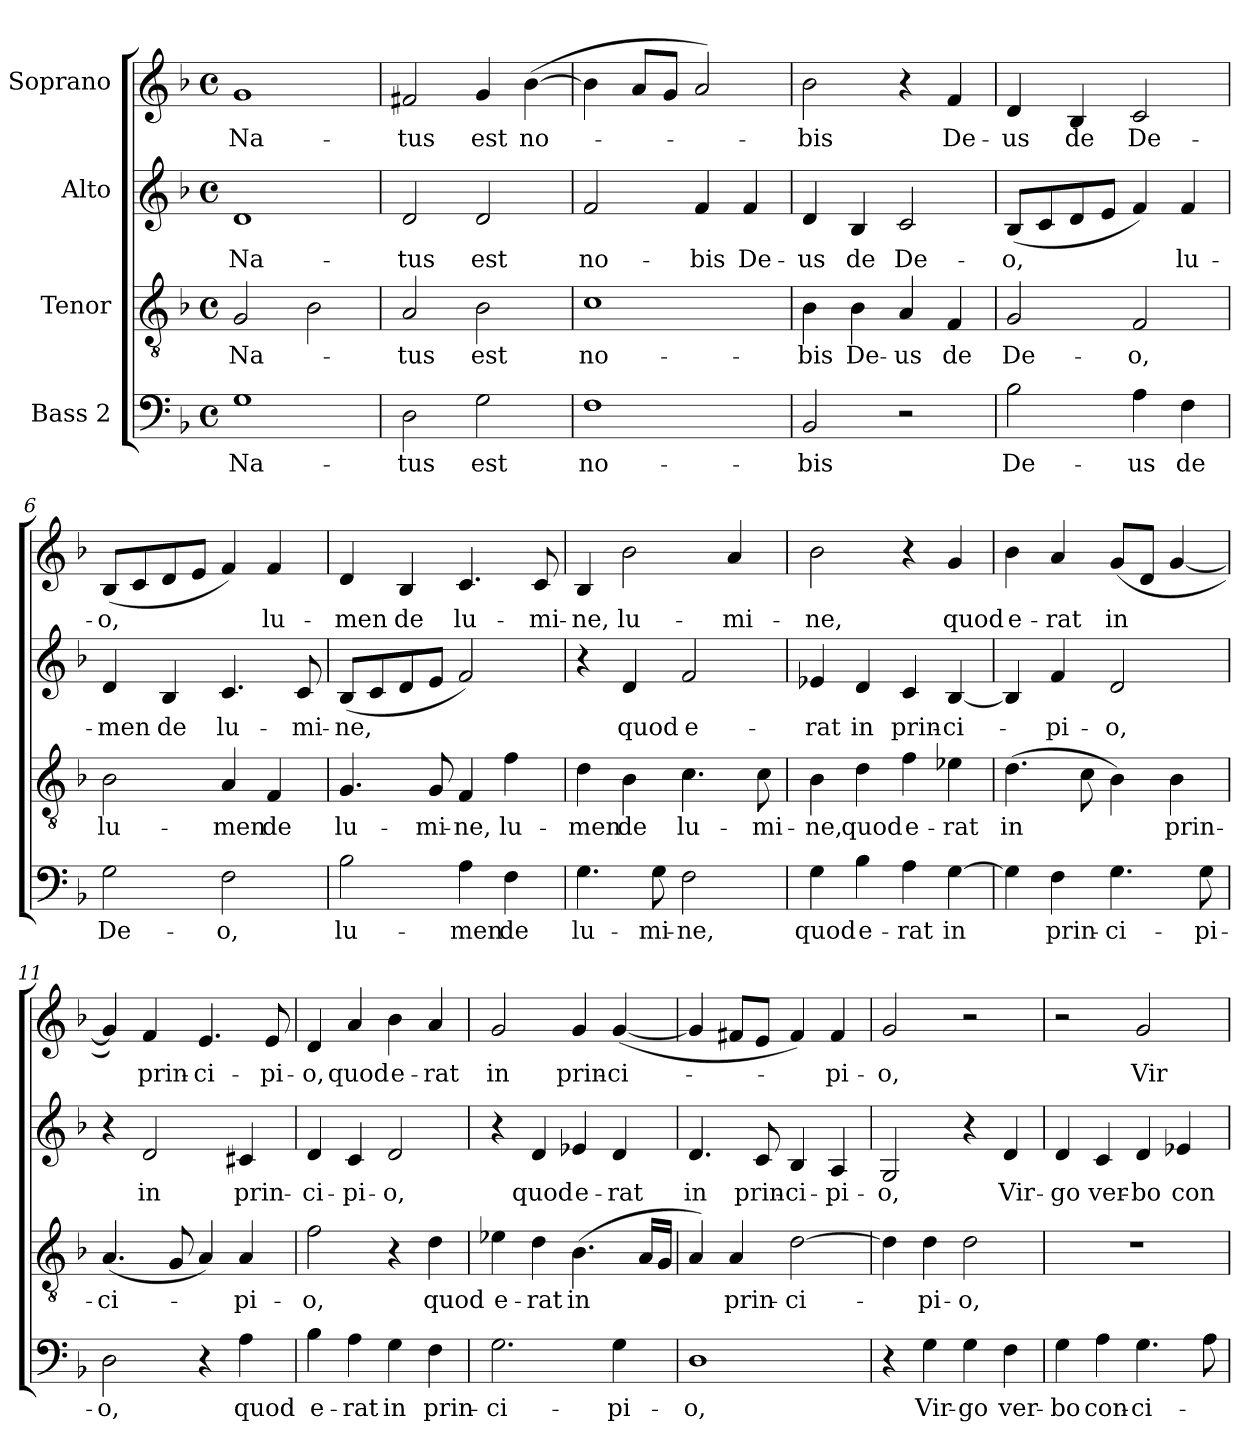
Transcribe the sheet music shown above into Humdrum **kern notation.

**kern	**text	**kern	**text	**kern	**text	**kern	**text
*part4	*part4	*part3	*part3	*part2	*part2	*part1	*part1
*staff4	*staff4	*staff3	*staff3	*staff2	*staff2	*staff1	*staff1
*I"Bass 2	*	*I"Tenor	*	*I"Alto	*	*I"Soprano	*
*clefF4	*	*clefGv2	*	*clefG2	*	*clefG2	*
*k[b-]	*	*k[b-]	*	*k[b-]	*	*k[b-]	*
*F:	*	*F:	*	*F:	*	*F:	*
*M4/4	*	*M4/4	*	*M4/4	*	*M4/4	*
*met(c)	*	*met(c)	*	*met(c)	*	*met(c)	*
=1	=1	=1	=1	=1	=1	=1	=1
1G	Na-	2G/	Na-	1d	Na-	1g	Na-
.	.	2B-\	.	.	.	.	.
=2	=2	=2	=2	=2	=2	=2	=2
2D\	-tus	2A/	-tus	2d/	-tus	2f#X/	-tus
2G\	est	2B-\	est	2d/	est	4g/	est
.	.	.	.	.	.	([4b-\	no-
=3	=3	=3	=3	=3	=3	=3	=3
1F	no-	1c	no-	2f/	no-	4b-\]	.
.	.	.	.	.	.	8a/L	.
.	.	.	.	.	.	8g/J	.
.	.	.	.	4f/	-bis	2a/)	.
.	.	.	.	4f/	De-	.	.
=4	=4	=4	=4	=4	=4	=4	=4
2BB-/	-bis	4B-\	-bis	4d/	-us	2b-\	-bis
.	.	4B-\	De-	4B-/	de	.	.
2r	.	4A/	-us	2c/	De-	4r	.
.	.	4F/	de	.	.	4f/	De-
=5	=5	=5	=5	=5	=5	=5	=5
2B-\	De-	2G/	De-	(8B-/L	-o,	4d/	-us
.	.	.	.	8c/	.	.	.
.	.	.	.	8d/	.	4B-/	de
.	.	.	.	8e/J	.	.	.
4A\	-us	2F/	-o,	4f/)	.	2c/	De-
4F\	de	.	.	4f/	lu-	.	.
=6	=6	=6	=6	=6	=6	=6	=6
2G\	De-	2B-\	lu-	4d/	-men	(8B-/L	-o,
.	.	.	.	.	.	8c/	.
.	.	.	.	4B-/	de	8d/	.
.	.	.	.	.	.	8e/J	.
2F\	-o,	4A/	-men	4.c/	lu-	4f/)	.
.	.	4F/	de	.	.	4f/	lu-
.	.	.	.	8c/	-mi-	.	.
!!LO:LB:g=z
=7	=7	=7	=7	=7	=7	=7	=7
2B-\	lu-	4.G/	lu-	(8B-/L	-ne,	4d/	-men
.	.	.	.	8c/	.	.	.
.	.	.	.	8d/	.	4B-/	de
.	.	8G/	-mi-	8e/J	.	.	.
4A\	-men	4F/	-ne,	2f/)	.	4.c/	lu-
4F\	de	4f\	lu-	.	.	.	.
.	.	.	.	.	.	8c/	-mi-
=8	=8	=8	=8	=8	=8	=8	=8
4.G\	lu-	4d\	-men	4r	.	4B-/	-ne,
.	.	4B-\	de	4d/	quod	2b-\	lu-
8G\	-mi-	.	.	.	.	.	.
2F\	-ne,	4.c\	lu-	2f/	e-	.	.
.	.	.	.	.	.	4a/	-mi-
.	.	8c\	-mi-	.	.	.	.
=9	=9	=9	=9	=9	=9	=9	=9
4G\	quod	4B-\	-ne,	4e-X/	-rat	2b-\	-ne,
4B-\	e-	4d\	quod	4d/	in	.	.
4A\	-rat	4f\	e-	4c/	prin-	4r	.
[4G\	in	4e-X\	-rat	[4B-/	-ci-	4g/	quod
=10	=10	=10	=10	=10	=10	=10	=10
4G\]	.	(4.d\	in	4B-/]	.	4b-\	e-
4F\	prin-	.	.	4f/	-pi-	4a/	-rat
.	.	8c\	.	.	.	.	.
4.G\	-ci-	4B-\)	.	2d/	-o,	(8g/L	in
.	.	.	.	.	.	8d/J	.
.	.	4B-\	prin-	.	.	[4g/	.
8G\	-pi-	.	.	.	.	.	.
=11	=11	=11	=11	=11	=11	=11	=11
2D\	-o,	(4.A/	-ci-	4r	.	4g/])	.
.	.	.	.	2d/	in	4f/	prin-
.	.	8G/	.	.	.	.	.
4r	.	4A/)	.	.	.	4.e/	-ci-
4A\	quod	4A/	-pi-	4c#X/	prin-	.	.
.	.	.	.	.	.	8e/	-pi-
=12	=12	=12	=12	=12	=12	=12	=12
4B-\	e-	2f\	-o,	4d/	-ci-	4d/	-o,
4A\	-rat	.	.	4c/	-pi-	4a/	quod
4G\	in	4r	.	2d/	-o,	4b-\	e-
4F\	prin-	4d\	quod	.	.	4a/	-rat
!!LO:PB:g=z
=13	=13	=13	=13	=13	=13	=13	=13
2.G\	-ci-	4e-X\	e-	4r	.	2g/	in
.	.	4d\	-rat	4d/	quod	.	.
.	.	(4.B-\	in	4e-X/	e-	4g/	prin-
4G\	-pi-	.	.	4d/	-rat	([4g/	-ci-
.	.	16A/LL	.	.	.	.	.
.	.	16G/JJ	.	.	.	.	.
=14	=14	=14	=14	=14	=14	=14	=14
1D	-o,	4A/)	.	4.d/	in	4g/]	.
.	.	4A/	prin-	.	.	8f#X/L	.
.	.	.	.	8c/	prin-	8e/J	.
.	.	[2d\	-ci-	4B-/	-ci-	4f#/)	.
.	.	.	.	4A/	-pi-	4f#/	-pi-
=15	=15	=15	=15	=15	=15	=15	=15
4r	.	4d\]	.	2G/	-o,	2g/	-o,
4G\	Vir-	4d\	-pi-	.	.	.	.
4G\	-go	2d\	-o,	4r	.	2r	.
4F\	ver-	.	.	4d/	Vir-	.	.
=16	=16	=16	=16	=16	=16	=16	=16
4G\	-bo	1r	.	4d/	-go	2r	.
4A\	con-	.	.	4c/	ver-	.	.
4.G\	-ci-	.	.	4d/	-bo	2g/	Vir-
.	.	.	.	4e-X/	con-	.	.
8A\	.	.	.	.	.	.	.
=	=	=	=	=	=	=	=
*-	*-	*-	*-	*-	*-	*-	*-
